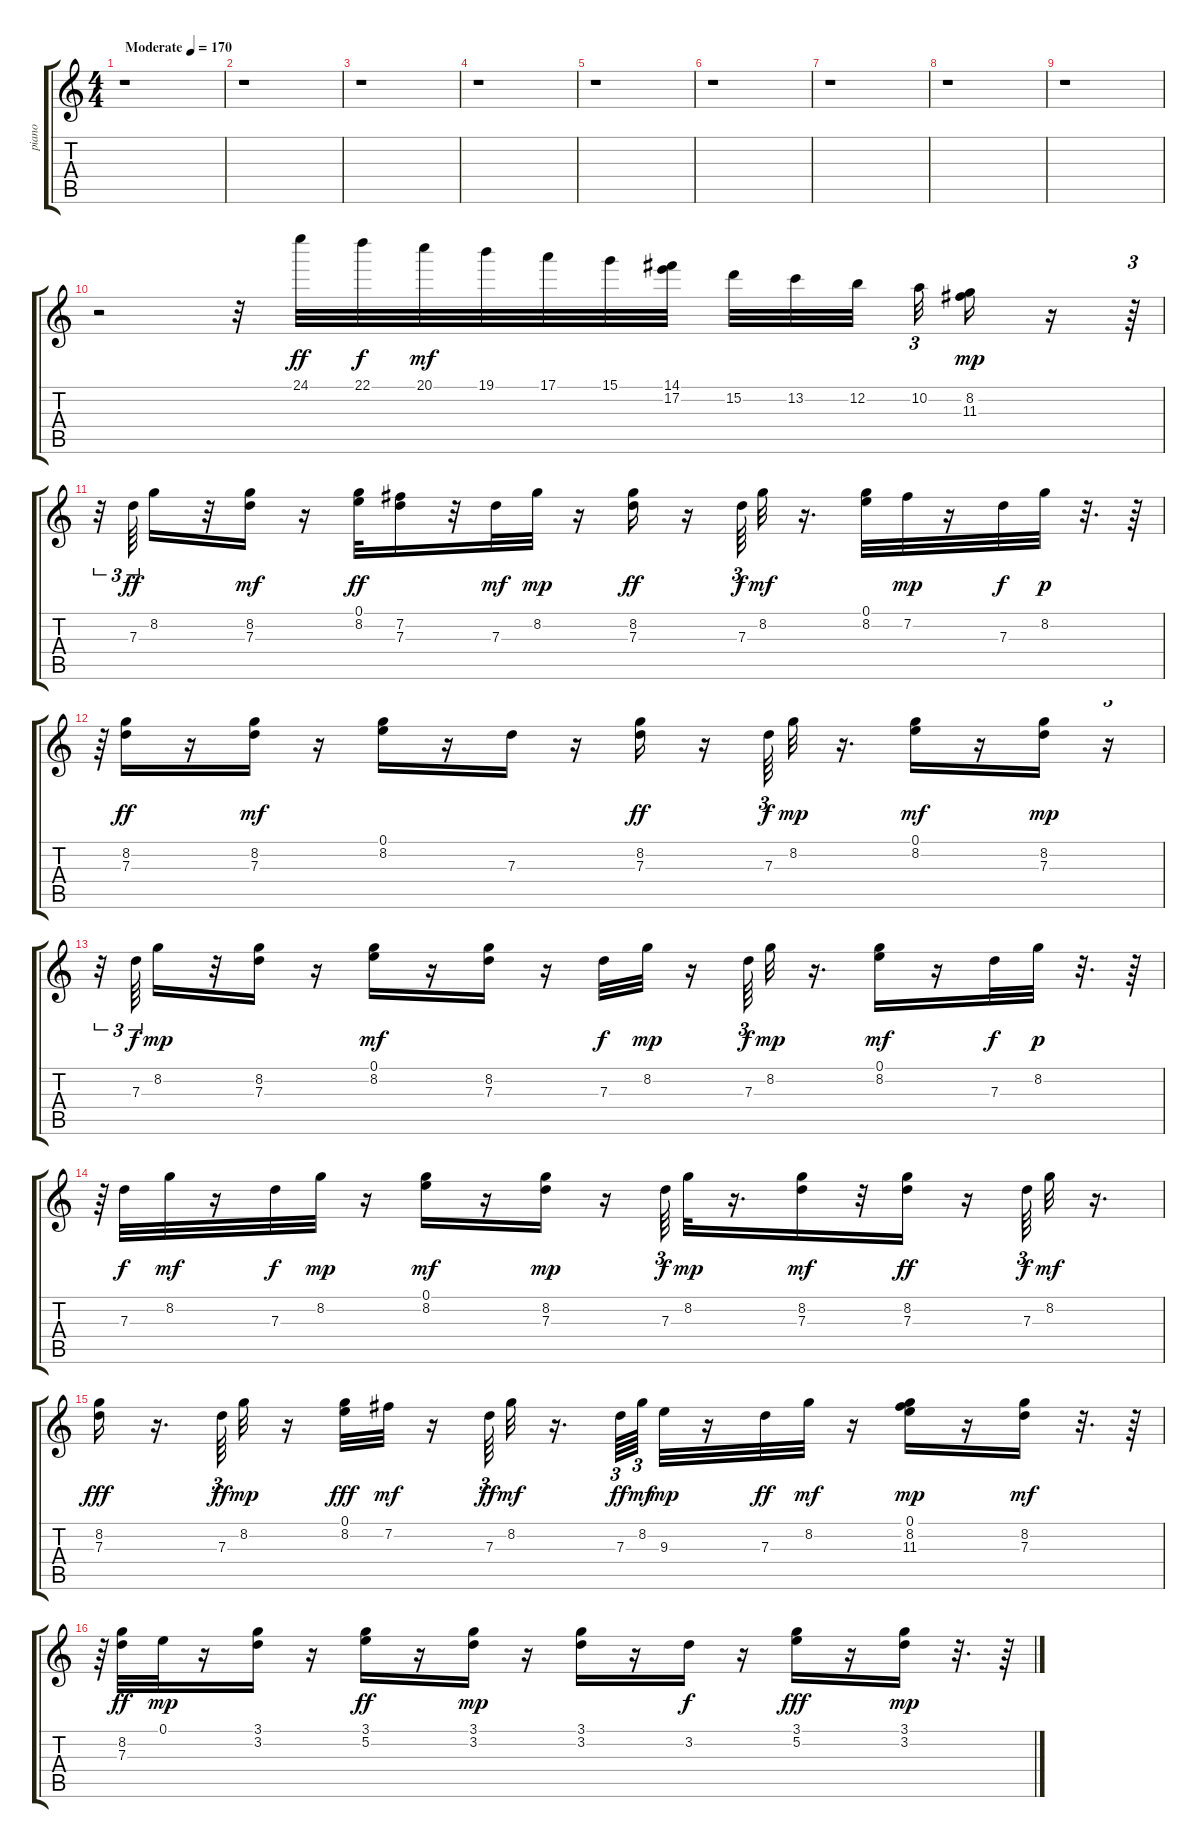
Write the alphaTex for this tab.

\track ("piano   " "piano   ") {instrument electricguitarjazz}
\staff {score tabs}
\tuning (E4 B3 G3 D3 A2 E2) {hide}
\ts (4 4)
\tempo (170 "Moderate")
\clef g2
\ks c
r.1{dy ff instrument electricguitarjazz} |
r.1 |
r.1 |
r.1 |
r.1 |
r.1 |
r.1 |
r.1 |
r.1 |
r.2 r.32 24.1.32 22.1.32{dy f} 20.1.32{dy mf} 19.1.32 17.1.32 15.1.32 (14.1 17.2).32 15.2.32 13.2.32 12.2.32{beam splitsecondary} 10.2.32{tu (3 2)} (8.2 11.3).16{dy mp} r.16 r.64{tu (3 2)} |
r.32{tu (3 2)} 7.3.64{tu (3 2) dy ff} 8.2.16 r.32 (8.2 7.3).16{dy mf} r.16 (0.1 8.2).32{dy ff} (7.2 7.3).16 r.32 7.3.32{dy mf} 8.2.32{dy mp} r.16 (8.2 7.3).16{dy ff} r.16 7.3.64{tu (3 2) dy f} 8.2.32{dy mf} r.16{d} (0.1 8.2).32 7.2.32{dy mp} r.16 7.3.32{dy f} 8.2.32{dy p} r.32{d} r.64 |
r.64{tu (3 2)} (8.2 7.3).16{dy ff} r.16 (8.2 7.3).16{dy mf} r.16 (0.1 8.2).16 r.16 7.3.16 r.16 (8.2 7.3).16{dy ff} r.16 7.3.64{tu (3 2) dy f} 8.2.32{dy mp} r.16{d} (0.1 8.2).16{dy mf} r.16 (8.2 7.3).16{dy mp} r.16{tu (3 2)} |
r.32{tu (3 2)} 7.3.64{tu (3 2) dy f} 8.2.16{dy mp} r.32 (8.2 7.3).16 r.16 (0.1 8.2).16{dy mf} r.16 (8.2 7.3).16 r.16 7.3.32{dy f} 8.2.32{dy mp} r.16 7.3.64{tu (3 2) dy f} 8.2.32{dy mp} r.16{d} (0.1 8.2).16{dy mf} r.16 7.3.32{dy f} 8.2.32{dy p} r.32{d} r.64 |
r.64{tu (3 2)} 7.3.32{dy f} 8.2.32{dy mf} r.16 7.3.32{dy f} 8.2.32{dy mp} r.16 (0.1 8.2).16{dy mf} r.16 (8.2 7.3).16{dy mp} r.16 7.3.64{tu (3 2) dy f} 8.2.32{dy mp} r.16{d} (8.2 7.3).16{dy mf} r.32 (8.2 7.3).16{dy ff} r.16 7.3.64{tu (3 2) dy f} 8.2.32{dy mf} r.16{d} |
(8.2 7.3).16{dy fff} r.16{d} 7.3.64{tu (3 2) dy ff} 8.2.32{dy mp} r.16 (0.1 8.2).32{dy fff} 7.2.32{dy mf} r.16 7.3.64{tu (3 2) dy ff} 8.2.32{dy mf} r.16{d} 7.3.64{tu (3 2) dy ff} 8.2.64{tu (3 2) dy mf beam splitsecondary} 9.3.32{dy mp} r.16 7.3.32{dy ff} 8.2.32{dy mf} r.16 (0.1 8.2 11.3).16{dy mp} r.16 (8.2 7.3).16{dy mf} r.32{d} r.64 |
r.64{tu (3 2)} (8.2 7.3).32{dy ff} 0.1.32{dy mp} r.16 (3.1 3.2).16 r.16 (3.1 5.2).16{dy ff} r.16 (3.1 3.2).16{dy mp} r.16 (3.1 3.2).16 r.16 3.2.16{dy f} r.16 (3.1 5.2).16{dy fff} r.16 (3.1 3.2).16{dy mp} r.32{d} r.64
